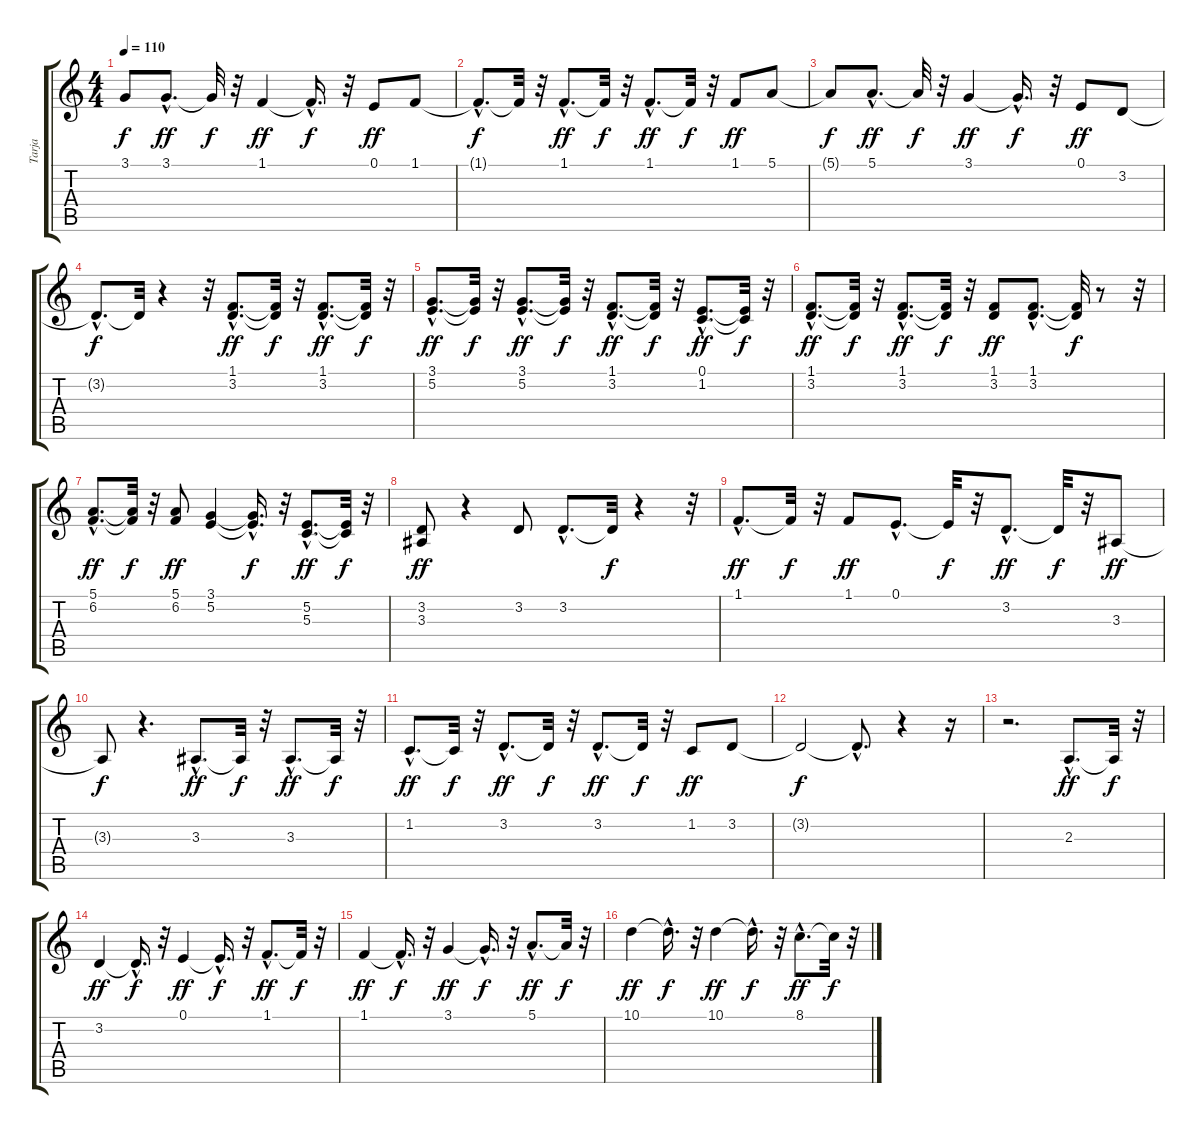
\track ("Tarja" "Tarja") {instrument lead6voice}
\staff {score tabs}
\tuning (E4 B3 G3 D3 A2 E2) {hide}
\ts (4 4)
\tempo 110
\clef g2
\ks c
3.1{t}.8{dy f} 3.1{hac}.8{d dy ff} 3.1{t}.32{dy f} r.32 1.1.4{dy ff} 1.1{hac t}.16{d dy f} r.32 0.1.8{dy ff} 1.1.8 |
1.1{hac t}.8{d dy f} 1.1{t}.32 r.32 1.1{hac}.8{d dy ff} 1.1{t}.32{dy f} r.32 1.1{hac}.8{d dy ff} 1.1{t}.32{dy f} r.32 1.1.8{dy ff} 5.1.8 |
5.1{t}.8{dy f} 5.1{hac}.8{d dy ff} 5.1{t}.32{dy f} r.32 3.1.4{dy ff} 3.1{hac t}.16{d dy f} r.32 0.1.8{dy ff} 3.2.8 |
3.2{hac t}.8{d dy f} 3.2{t}.32 r.4 r.32 (1.1{hac} 3.2{hac}).8{d dy ff} (1.1{t} 3.2{t}).32{dy f} r.32 (1.1{hac} 3.2{hac}).8{d dy ff} (1.1{t} 3.2{t}).32{dy f} r.32 |
(3.1{hac} 5.2{hac}).8{d dy ff} (3.1{t} 5.2{t}).32{dy f} r.32 (3.1{hac} 5.2{hac}).8{d dy ff} (3.1{t} 5.2{t}).32{dy f} r.32 (1.1{hac} 3.2{hac}).8{d dy ff} (1.1{t} 3.2{t}).32{dy f} r.32 (0.1{hac} 1.2{hac}).8{d dy ff} (0.1{t} 1.2{t}).32{dy f} r.32 |
(1.1{hac} 3.2{hac}).8{d dy ff} (1.1{t} 3.2{t}).32{dy f} r.32 (1.1{hac} 3.2{hac}).8{d dy ff} (1.1{t} 3.2{t}).32{dy f} r.32 (1.1 3.2).8{dy ff} (1.1{hac} 3.2{hac}).8{d} (1.1{t} 3.2{t}).32{dy f} r.8 r.32 |
(5.1{hac} 6.2{hac}).8{d dy ff} (5.1{t} 6.2{t}).32{dy f} r.32 (5.1 6.2).8{dy ff} (3.1 5.2).4 (3.1{hac t} 5.2{hac t}).16{d dy f} r.32 (5.2{hac} 5.3{hac}).8{d dy ff} (5.2{t} 5.3{t}).32{dy f} r.32 |
(3.2 3.3).8{dy ff} r.4 3.2.8 3.2{hac}.8{d} 3.2{t}.32{dy f} r.4 r.32 |
1.1{hac}.8{d dy ff} 1.1{t}.32{dy f} r.32 1.1.8{dy ff} 0.1{hac}.8{d} 0.1{t}.32{dy f} r.32 3.2{hac}.8{d dy ff} 3.2{t}.32{dy f} r.32 3.3.8{dy ff} |
3.3{t}.8{dy f} r.4{d} 3.3{hac}.8{d dy ff} 3.3{t}.32{dy f} r.32 3.3{hac}.8{d dy ff} 3.3{t}.32{dy f} r.32 |
1.2{hac}.8{d dy ff} 1.2{t}.32{dy f} r.32 3.2{hac}.8{d dy ff} 3.2{t}.32{dy f} r.32 3.2{hac}.8{d dy ff} 3.2{t}.32{dy f} r.32 1.2.8{dy ff} 3.2.8 |
3.2{t}.2{dy f} 3.2{hac t}.8{d} r.4 r.16 |
r.2{d} 2.3{hac}.8{d dy ff} 2.3{t}.32{dy f} r.32 |
3.2.4{dy ff} 3.2{hac t}.16{d dy f} r.32 0.1.4{dy ff} 0.1{hac t}.16{d dy f} r.32 1.1{hac}.8{d dy ff} 1.1{t}.32{dy f} r.32 |
1.1.4{dy ff} 1.1{hac t}.16{d dy f} r.32 3.1.4{dy ff} 3.1{hac t}.16{d dy f} r.32 5.1{hac}.8{d dy ff} 5.1{t}.32{dy f} r.32 |
10.1.4{dy ff} 10.1{hac t}.16{d dy f} r.32 10.1.4{dy ff} 10.1{hac t}.16{d dy f} r.32 8.1{hac}.8{d dy ff} 8.1{t}.32{dy f} r.32
